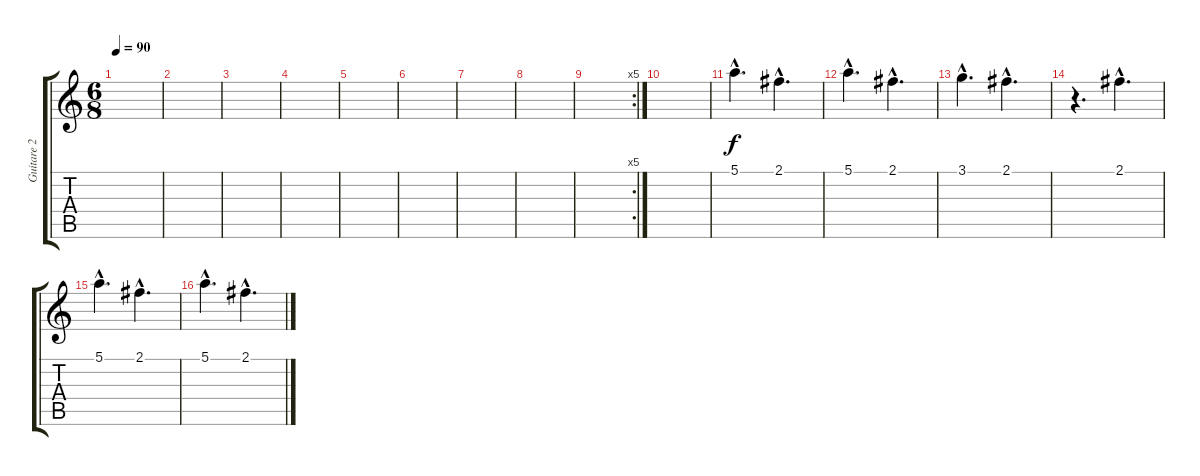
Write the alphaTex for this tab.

\track ("Guitare 2 (Joel Favreau)" "Guitare 2 ") {instrument acousticguitarsteel}
\staff {score tabs}
\tuning (E4 B3 G3 D3 A2 E2) {hide}
\ts (6 8)
\tempo 90
\clef g2
\ks c
|
|
|
|
|
|
|
|
\rc 5
|
|
5.1{hac}.4{d} 2.1{hac}.4{d} |
5.1{hac}.4{d} 2.1{hac}.4{d} |
3.1{hac}.4{d} 2.1{hac}.4{d} |
r.4{d} 2.1{hac}.4{d} |
5.1{hac}.4{d} 2.1{hac}.4{d} |
5.1{hac}.4{d} 2.1{hac}.4{d}
